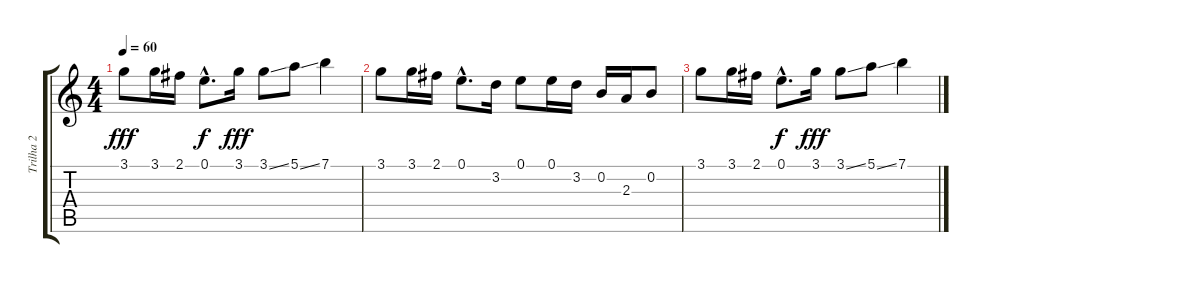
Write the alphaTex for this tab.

\track ("Trilha 2" "Trilha 2") {instrument acousticguitarnylon}
\staff {score tabs}
\tuning (E4 B3 G3 D3 A2 E2) {hide}
\ts (4 4)
\tempo 60
\clef g2
\ks c
3.1.8{dy fff} 3.1.16 2.1.16 0.1{hac}.8{d dy f} 3.1.16{dy fff} 3.1{ss}.8 5.1{ss}.8 7.1.4 |
3.1.8 3.1.16 2.1.16 0.1{hac}.8{d} 3.2.16 0.1.8 0.1.16 3.2.16 0.2.16 2.3.16 0.2.8 |
3.1.8 3.1.16 2.1.16 0.1{hac}.8{d dy f} 3.1.16{dy fff} 3.1{ss}.8 5.1{ss}.8 7.1.4
